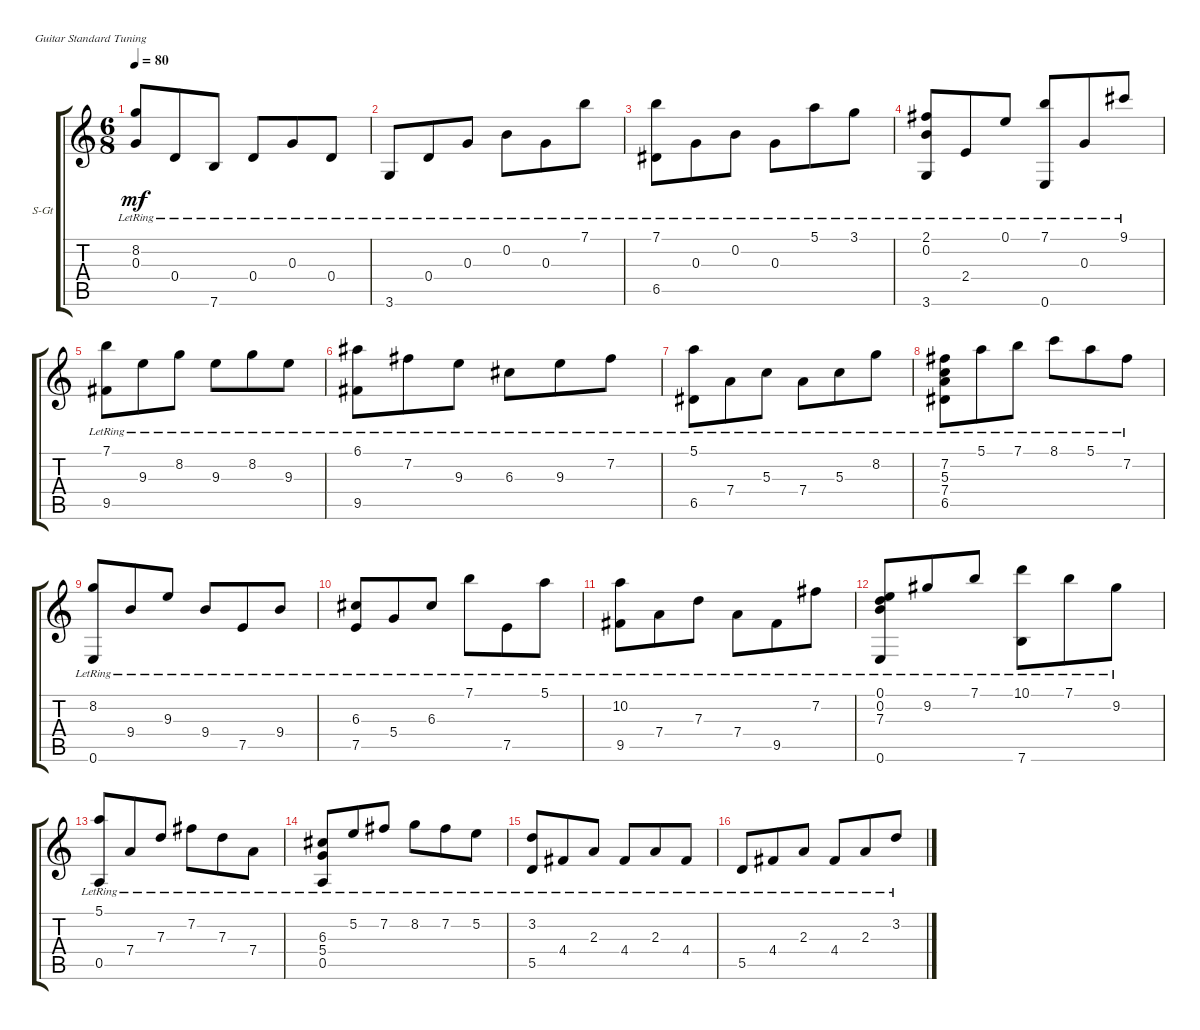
\defaultSystemsLayout 4
\bracketExtendMode groupsimilarinstruments
\firstSystemTrackNameOrientation horizontal
\otherSystemsTrackNameOrientation horizontal
\track ("Steel Guitar" "S-Gt") {instrument acousticguitarsteel}
\staff {score tabs}
\tuning (E4 B3 G3 D3 A2 E2)
\ts (6 8)
\tempo 80
\clef g2
\ks c
(8.2{lr} 0.3{lr}).8{dy mf} 0.4{lr}.8 7.6{lr}.8 0.4{lr}.8 0.3{lr}.8 0.4{lr}.8 |
3.6{lr}.8 0.4{lr}.8 0.3{lr}.8 0.2{lr}.8 0.3{lr}.8 7.1{lr}.8 |
(7.1{lr} 6.5{lr}).8 0.3{lr}.8 0.2{lr}.8 0.3{lr}.8 5.1{lr}.8 3.1{lr}.8 |
(2.1{lr} 0.2{lr} 3.6{lr}).8 2.4{lr}.8 0.1{lr}.8 (7.1{lr} 0.6{lr}).8 0.3{lr}.8 9.1{lr}.8 |
(9.5{lr} 7.1{lr}).8 9.3{lr}.8 8.2{lr}.8 9.3{lr}.8 8.2{lr}.8 9.3{lr}.8 |
(6.1{lr} 9.5{lr}).8 7.2{lr}.8 9.3{lr}.8 6.3{lr}.8 9.3{lr}.8 7.2{lr}.8 |
(5.1{lr} 6.5{lr}).8 7.4{lr}.8 5.3{lr}.8 7.4{lr}.8 5.3{lr}.8 8.2{lr}.8 |
(7.2{lr} 5.3{lr} 7.4{lr} 6.5{lr}).8 5.1{lr}.8 7.1{lr}.8 8.1{lr}.8 5.1{lr}.8 7.2{lr}.8 |
(0.6{lr} 8.2{lr}).8 9.4{lr}.8 9.3{lr}.8 9.4{lr}.8 7.5{lr}.8 9.4{lr}.8 |
(6.3{lr} 7.5{lr}).8 5.4{lr}.8 6.3{lr}.8 7.1{lr}.8 7.5{lr}.8 5.1{lr}.8 |
(10.2{lr} 9.5{lr}).8 7.4{lr}.8 7.3{lr}.8 7.4{lr}.8 9.5{lr}.8 7.2{lr}.8 |
(0.1{lr} 0.2{lr} 7.3{lr} 0.6{lr}).8 9.2{lr}.8 7.1{lr}.8 (10.1{lr} 7.6{lr}).8 7.1{lr}.8 9.2{lr}.8 |
(0.5{lr} 5.1{lr}).8 7.4{lr}.8 7.3{lr}.8 7.2{lr}.8 7.3{lr}.8 7.4{lr}.8 |
(0.5{lr} 5.4{lr} 6.3{lr}).8 5.2{lr}.8 7.2{lr}.8 8.2{lr}.8 7.2{lr}.8 5.2{lr}.8 |
(3.2{lr} 5.5{lr}).8 4.4{lr}.8 2.3{lr}.8 4.4{lr}.8 2.3{lr}.8 4.4{lr}.8 |
5.5{lr}.8 4.4{lr}.8 2.3{lr}.8 4.4{lr}.8 2.3{lr}.8 3.2{lr}.8
